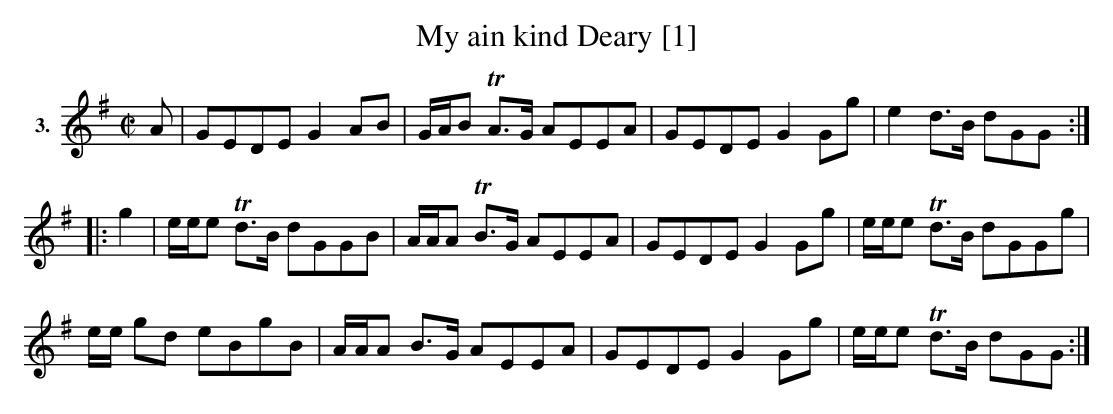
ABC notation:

X:1
T:My ain kind Deary [1]
M:C|
L:1/8
K:G
V:1 clef=treble name="3."
[V:1] A|GEDE G2 AB|G/A/B TA>G AEEA|GEDE G2 Gg|e2 d>B dGG:|
|:g2|e/e/e Td>B dGGB|A/A/A TB>G AEEA|GEDE G2 Gg|e/e/e Td>B dGGg|
e/e/ gd eBgB|A/A/A B>G AEEA|GEDE G2 Gg|e/e/e Td>B dGG:|]
